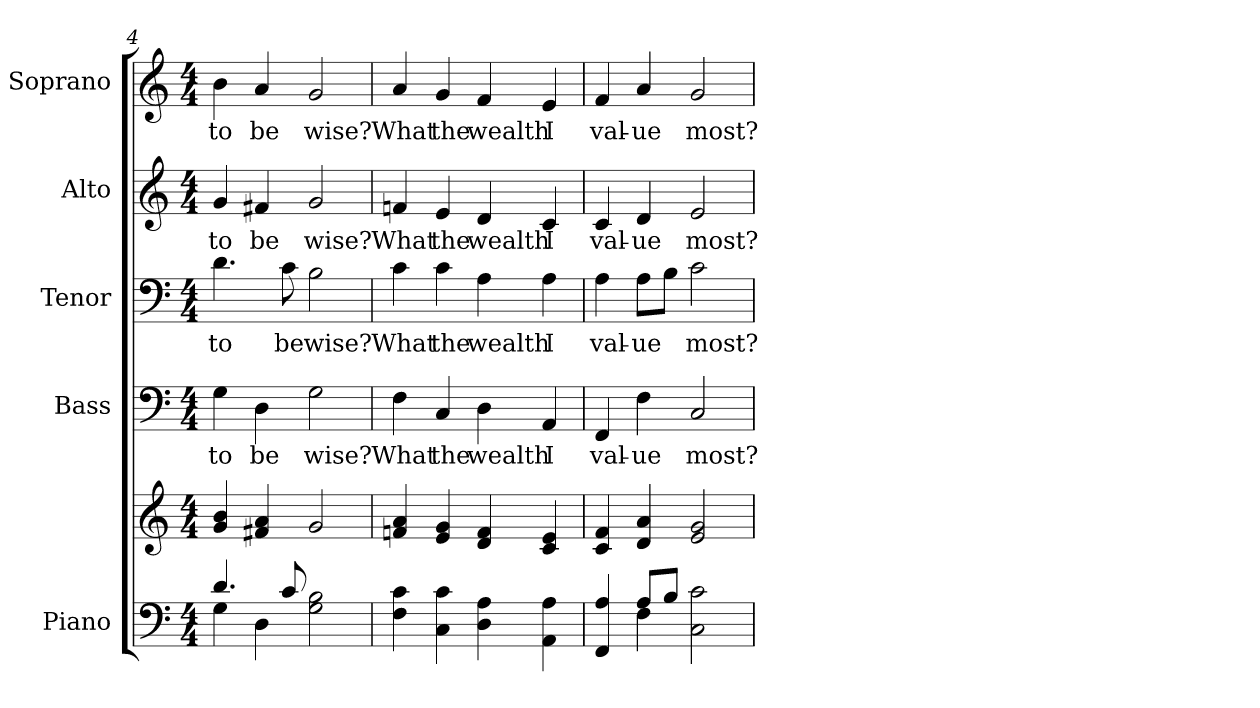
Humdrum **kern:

**kern	**kern	**kern	**text	**kern	**text	**kern	**text	**kern	**text
*part5	*part5	*part4	*part4	*part3	*part3	*part2	*part2	*part1	*part1
*staff6	*staff5	*staff4	*staff4	*staff3	*staff3	*staff2	*staff2	*staff1	*staff1
*I"Piano	*	*I"Bass	*	*I"Tenor	*	*I"Alto	*	*I"Soprano	*
*I'Pno.	*	*I'B.	*	*I'T.	*	*I'A.	*	*I'S.	*
*clefF4	*clefG2	*clefF4	*	*clefF4	*	*clefG2	*	*clefG2	*
*k[]	*k[]	*k[]	*	*k[]	*	*k[]	*	*k[]	*
*C:	*C:	*C:	*	*C:	*	*C:	*	*C:	*
*M4/4	*M4/4	*M4/4	*	*M4/4	*	*M4/4	*	*M4/4	*
=4	=4	=4	=4	=4	=4	=4	=4	=4	=4
*^	*	*	*	*	*	*	*	*	*
!	!	!	!	!LO:LY:b:color=#000000	!	!	!	!	!	!
!	!	!	!	!	!	!LO:LY:b:color=#000000	!	!	!	!
!	!	!	!	!	!	!	!	!LO:LY:b:color=#000000	!	!
!	!	!	!	!	!	!	!	!	!	!LO:LY:b:color=#000000
4.di/	4Gi\	4gi/ 4bi	4Gi\	to	4.di\	to	4gi/	to	4bi\	to
!	!	!	!	!LO:LY:b:color=#000000	!	!	!	!	!	!
!	!	!	!	!	!	!	!	!LO:LY:b:color=#000000	!	!
!	!	!	!	!	!	!	!	!	!	!LO:LY:b:color=#000000
.	4Di\	4f#Xi/ 4ai	4Di\	be	.	.	4f#Xi/	be	4ai/	be
!	!	!	!	!	!	!LO:LY:b:color=#000000	!	!	!	!
8ci/	.	.	.	.	8ci\	be	.	.	.	.
!	!	!	!	!LO:LY:b:color=#000000	!	!	!	!	!	!
!	!	!	!	!	!	!LO:LY:b:color=#000000	!	!	!	!
!	!	!	!	!	!	!	!	!LO:LY:b:color=#000000	!	!
!	!	!	!	!	!	!	!	!	!	!LO:LY:b:color=#000000
2Gi\ 2Bi	2ryy	2gi/	2Gi\	wise?	2Bi\	wise?	2gi/	wise?	2gi/	wise?
*v	*v	*	*	*	*	*	*	*	*	*
!!LO:PB:g=z
=5	=5	=5	=5	=5	=5	=5	=5	=5	=5
*^	*	*	*	*	*	*	*	*	*
!	!	!	!	!LO:LY:b:color=#000000	!	!	!	!	!	!
*v	*v	*	*	*	*	*	*	*	*	*
*^	*	*	*	*	*	*	*	*	*
!	!	!	!	!	!	!LO:LY:b:color=#000000	!	!	!	!
*v	*v	*	*	*	*	*	*	*	*	*
*^	*	*	*	*	*	*	*	*	*
!	!	!	!	!	!	!	!	!LO:LY:b:color=#000000	!	!
*v	*v	*	*	*	*	*	*	*	*	*
*^	*	*	*	*	*	*	*	*	*
!	!	!	!	!	!	!	!	!	!	!LO:LY:b:color=#000000
*v	*v	*	*	*	*	*	*	*	*	*
4Fi\ 4ci	4fni/ 4ai	4Fi\	What	4ci\	What	4fni/	What	4ai/	What
!	!	!	!LO:LY:b:color=#000000	!	!	!	!	!	!
!	!	!	!	!	!LO:LY:b:color=#000000	!	!	!	!
!	!	!	!	!	!	!	!LO:LY:b:color=#000000	!	!
!	!	!	!	!	!	!	!	!	!LO:LY:b:color=#000000
4Ci\ 4ci	4ei/ 4gi	4Ci/	the	4ci\	the	4ei/	the	4gi/	the
!	!	!	!LO:LY:b:color=#000000	!	!	!	!	!	!
!	!	!	!	!	!LO:LY:b:color=#000000	!	!	!	!
!	!	!	!	!	!	!	!LO:LY:b:color=#000000	!	!
!	!	!	!	!	!	!	!	!	!LO:LY:b:color=#000000
4Di\ 4Ai	4di/ 4fi	4Di\	wealth	4Ai\	wealth	4di/	wealth	4fi/	wealth
!	!	!	!LO:LY:b:color=#000000	!	!	!	!	!	!
!	!	!	!	!	!LO:LY:b:color=#000000	!	!	!	!
!	!	!	!	!	!	!	!LO:LY:b:color=#000000	!	!
!	!	!	!	!	!	!	!	!	!LO:LY:b:color=#000000
4AAi\ 4Ai	4ci/ 4ei	4AAi/	I	4Ai\	I	4ci/	I	4ei/	I
=6	=6	=6	=6	=6	=6	=6	=6	=6	=6
*^	*	*	*	*	*	*	*	*	*
!	!	!	!	!LO:LY:b:color=#000000	!	!	!	!	!	!
!	!	!	!	!	!	!LO:LY:b:color=#000000	!	!	!	!
!	!	!	!	!	!	!	!	!LO:LY:b:color=#000000	!	!
!	!	!	!	!	!	!	!	!	!	!LO:LY:b:color=#000000
4FFi/ 4Ai	4ryy	4ci/ 4fi	4FFi/	val-	4Ai\	val-	4ci/	val-	4fi/	val-
!	!	!	!	!LO:LY:b:color=#000000	!	!	!	!	!	!
!	!	!	!	!	!	!LO:LY:b:color=#000000	!	!	!	!
!	!	!	!	!	!	!	!	!LO:LY:b:color=#000000	!	!
!	!	!	!	!	!	!	!	!	!	!LO:LY:b:color=#000000
8Ai/L	4Fi\	4di/ 4ai	4Fi\	-ue	8Ai\L	-ue	4di/	-ue	4ai/	-ue
8Bi/J	.	.	.	.	8Bi\J	.	.	.	.	.
!	!	!	!	!LO:LY:b:color=#000000	!	!	!	!	!	!
!	!	!	!	!	!	!LO:LY:b:color=#000000	!	!	!	!
!	!	!	!	!	!	!	!	!LO:LY:b:color=#000000	!	!
!	!	!	!	!	!	!	!	!	!	!LO:LY:b:color=#000000
2Ci\ 2ci	2ryy	2ei/ 2gi	2Ci/	most?	2ci\	most?	2ei/	most?	2gi/	most?
*v	*v	*	*	*	*	*	*	*	*	*
=	=	=	=	=	=	=	=	=	=
*-	*-	*-	*-	*-	*-	*-	*-	*-	*-
